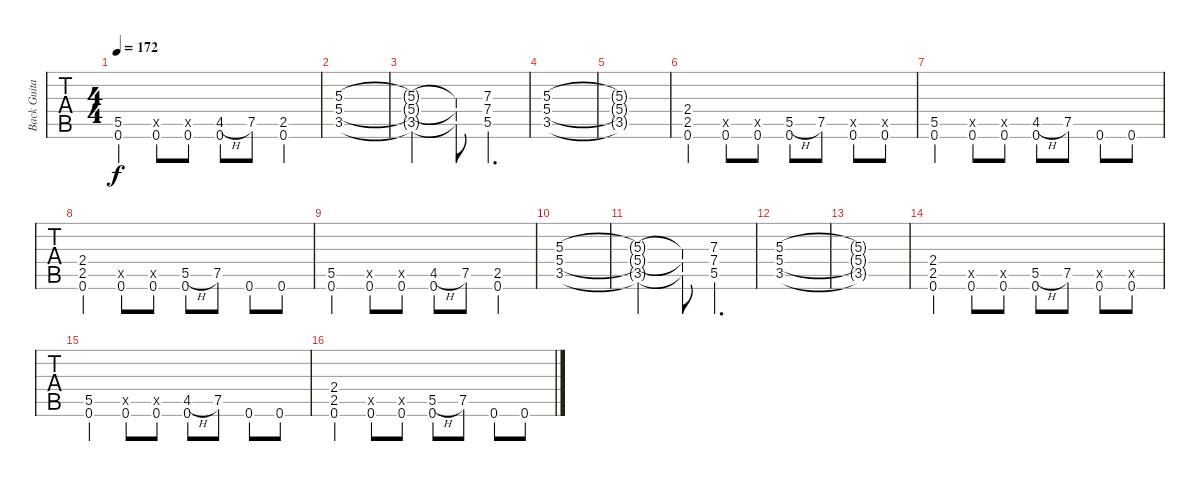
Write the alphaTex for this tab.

\track ("Back Guitar" "Back Guita") {instrument distortionguitar}
\staff {tabs}
\tuning (E4 B3 G3 D3 A2 E2) {hide}
\ts (4 4)
\tempo 172
\clef g2
\ks c
(5.5 0.6).4{dy f} (0.5{x} 0.6).8 (0.5{x} 0.6).8 (4.5{h} 0.6).8 7.5.8 (2.5 0.6).4 |
(5.3 5.4 3.5).1 |
(5.3{t} 5.4{t} 3.5{t}).2 (5.3{t} 5.4{t} 3.5{t}).8 (7.3 7.4 5.5).4{d} |
(5.3 5.4 3.5).1 |
(5.3{t} 5.4{t} 3.5{t}).1 |
(2.4 2.5 0.6).4 (0.5{x} 0.6).8 (0.5{x} 0.6).8 (5.5{h} 0.6).8 7.5.8 (0.5{x} 0.6).8 (0.5{x} 0.6).8 |
(5.5 0.6).4 (0.5{x} 0.6).8 (0.5{x} 0.6).8 (4.5{h} 0.6).8 7.5.8 0.6.8 0.6.8 |
(2.4 2.5 0.6).4 (0.5{x} 0.6).8 (0.5{x} 0.6).8 (5.5{h} 0.6).8 7.5.8 0.6.8 0.6.8 |
(5.5 0.6).4 (0.5{x} 0.6).8 (0.5{x} 0.6).8 (4.5{h} 0.6).8 7.5.8 (2.5 0.6).4 |
(5.3 5.4 3.5).1 |
(5.3{t} 5.4{t} 3.5{t}).2 (5.3{t} 5.4{t} 3.5{t}).8 (7.3 7.4 5.5).4{d} |
(5.3 5.4 3.5).1 |
(5.3{t} 5.4{t} 3.5{t}).1 |
(2.4 2.5 0.6).4 (0.5{x} 0.6).8 (0.5{x} 0.6).8 (5.5{h} 0.6).8 7.5.8 (0.5{x} 0.6).8 (0.5{x} 0.6).8 |
(5.5 0.6).4 (0.5{x} 0.6).8 (0.5{x} 0.6).8 (4.5{h} 0.6).8 7.5.8 0.6.8 0.6.8 |
(2.4 2.5 0.6).4 (0.5{x} 0.6).8 (0.5{x} 0.6).8 (5.5{h} 0.6).8 7.5.8 0.6.8 0.6.8
